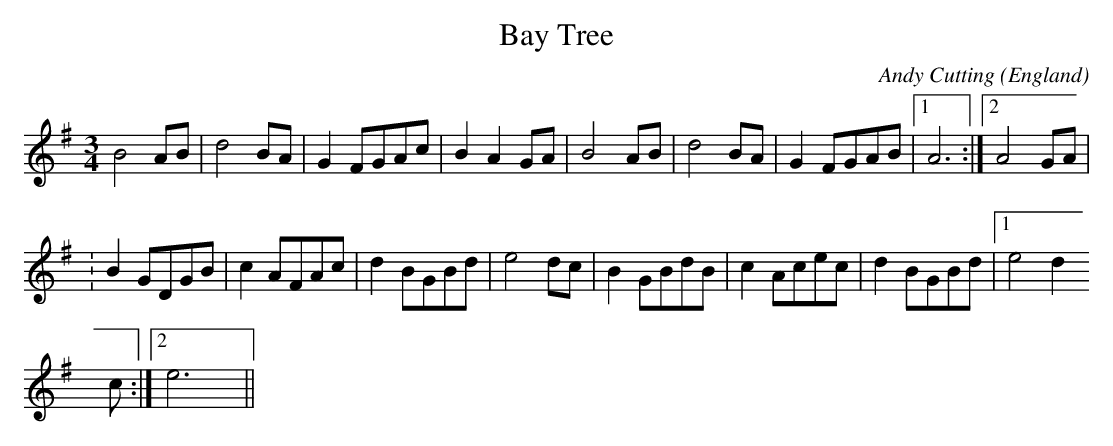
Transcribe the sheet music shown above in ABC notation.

X:1
T:Bay Tree
O:England
M:3/4
L:1/4
C:Andy Cutting
K:G
B2A/B/|d2B/A/|GF/G/A/c/|BAG/A/|B2A/B/|d2B/A/|GF/G/A/B/|1A3:|2A2G/A/|
:BG/D/G/B/|cA/F/A/c/|dB/G/B/d/|e2d/c/|BG/B/d/B/|cA/c/e/c/|dB/G/B/d/|1e2d
/c/:|2e3||
